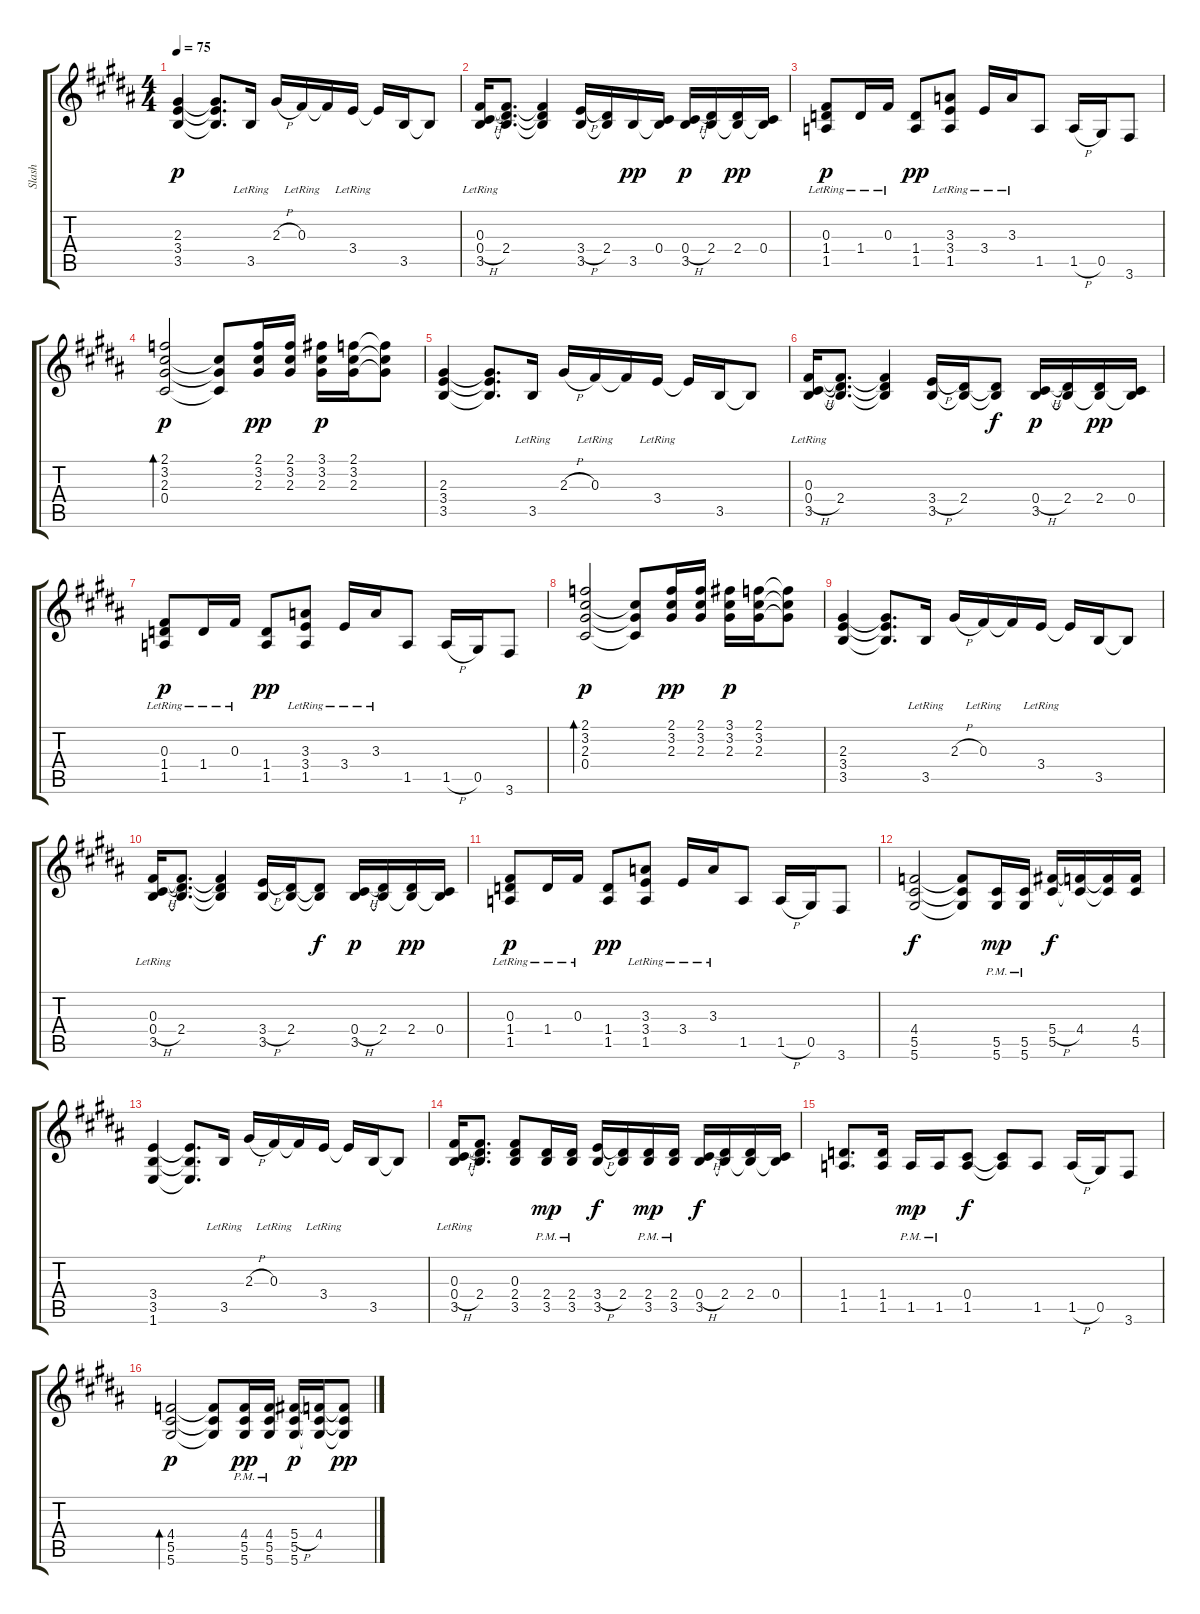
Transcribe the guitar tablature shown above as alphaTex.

\track ("Slash" "Slash") {instrument overdrivenguitar}
\staff {score tabs}
\tuning (Eb4 Bb3 Gb3 Db3 Ab2 Eb2) {hide}
\ts (4 4)
\tempo 75
\clef g2
\ks b
(2.3 3.4 3.5).4{dy p} (2.3{t} 3.4{t} 3.5{t}).8{d} 3.5{lr}.16 2.3{h}.16 0.3{lr}.16 0.3{t}.16 3.4{lr}.16 3.4{t}.16 3.5.16 3.5{t}.8 |
(0.3{lr} 0.4{h} 3.5{lr}).16 (0.3{t} 2.4 3.5{t}).8{d} (0.3{t} 2.4{t} 3.5{t}).4 (3.4{h} 3.5).16 (2.4 3.5{t}).16 3.5.16{dy pp} (0.4 3.5{t}).16 (0.4{h} 3.5).16{dy p} (2.4 3.5{t}).16 (2.4 3.5{t}).16{dy pp} (0.4 3.5{t}).16 |
(0.3{lr} 1.4{lr} 1.5{lr}).8{dy p} 1.4{lr}.16 0.3{lr}.16 (1.4 1.5).8{dy pp} (3.3{lr} 3.4{lr} 1.5{lr}).8 3.4{lr}.16 3.3{lr}.16 1.5.8 1.5{h}.16 0.5.16 3.6.8 |
(2.1 3.2 2.3 0.4).2{bd 120 dy p} (3.2{t} 2.3{t} 0.4{t}).8 (2.1 3.2 2.3).16{dy pp} (2.1 3.2 2.3).16 (3.1 3.2 2.3).16{dy p} (2.1 3.2 2.3).16 (2.1{t} 3.2{t} 2.3{t}).8 |
(2.3 3.4 3.5).4 (2.3{t} 3.4{t} 3.5{t}).8{d} 3.5{lr}.16 2.3{h}.16 0.3{lr}.16 0.3{t}.16 3.4{lr}.16 3.4{t}.16 3.5.16 3.5{t}.8 |
(0.3{lr} 0.4{h} 3.5{lr}).16 (0.3{t} 2.4 3.5{t}).8{d} (0.3{t} 2.4{t} 3.5{t}).4 (3.4{h} 3.5).16 (2.4 3.5{t}).16 (2.4{t} 3.5{t}).8{dy f} (0.4{h} 3.5).16{dy p} (2.4 3.5{t}).16 (2.4 3.5{t}).16{dy pp} (0.4 3.5{t}).16 |
(0.3{lr} 1.4{lr} 1.5{lr}).8{dy p} 1.4{lr}.16 0.3{lr}.16 (1.4 1.5).8{dy pp} (3.3{lr} 3.4{lr} 1.5{lr}).8 3.4{lr}.16 3.3{lr}.16 1.5.8 1.5{h}.16 0.5.16 3.6.8 |
(2.1 3.2 2.3 0.4).2{bd 120 dy p} (3.2{t} 2.3{t} 0.4{t}).8 (2.1 3.2 2.3).16{dy pp} (2.1 3.2 2.3).16 (3.1 3.2 2.3).16{dy p} (2.1 3.2 2.3).16 (2.1{t} 3.2{t} 2.3{t}).8 |
(2.3 3.4 3.5).4 (2.3{t} 3.4{t} 3.5{t}).8{d} 3.5{lr}.16 2.3{h}.16 0.3{lr}.16 0.3{t}.16 3.4{lr}.16 3.4{t}.16 3.5.16 3.5{t}.8 |
(0.3{lr} 0.4{h} 3.5{lr}).16 (0.3{t} 2.4 3.5{t}).8{d} (0.3{t} 2.4{t} 3.5{t}).4 (3.4{h} 3.5).16 (2.4 3.5{t}).16 (2.4{t} 3.5{t}).8{dy f} (0.4{h} 3.5).16{dy p} (2.4 3.5{t}).16 (2.4 3.5{t}).16{dy pp} (0.4 3.5{t}).16 |
(0.3{lr} 1.4{lr} 1.5{lr}).8{dy p} 1.4{lr}.16 0.3{lr}.16 (1.4 1.5).8{dy pp} (3.3{lr} 3.4{lr} 1.5{lr}).8 3.4{lr}.16 3.3{lr}.16 1.5.8 1.5{h}.16 0.5.16 3.6.8 |
(4.4 5.5 5.6).2{dy f} (4.4{t} 5.5{t} 5.6{t}).8 (5.5{pm} 5.6{pm}).16{dy mp} (5.5{pm} 5.6{pm}).16 (5.4{h} 5.5).16{dy f} (4.4 5.5{t}).16 (4.4{t} 5.5{t}).16 (4.4 5.5).16 |
(3.4 3.5 1.6).4 (3.4{t} 3.5{t} 1.6{t}).8{d} 3.5{lr}.16 2.3{h}.16 0.3{lr}.16 0.3{t}.16 3.4{lr}.16 3.4{t}.16 3.5.16 3.5{t}.8 |
(0.3{lr} 0.4{h} 3.5{lr}).16 (0.3{t} 2.4 3.5{t}).8{d} (0.3 2.4 3.5).8 (2.4{pm} 3.5{pm}).16{dy mp} (2.4{pm} 3.5{pm}).16 (3.4{h} 3.5).16{dy f} (2.4 3.5{t}).16 (2.4{pm} 3.5{pm}).16{dy mp} (2.4{pm} 3.5{pm}).16 (0.4{h} 3.5).16{dy f} (2.4 3.5{t}).16 (2.4 3.5{t}).16 (0.4 3.5{t}).16 |
(1.4 1.5).8{d} (1.4 1.5).16 1.5{pm}.16{dy mp} 1.5{pm}.16 (0.4 1.5).8{dy f} (0.4{t} 1.5{t}).8 1.5.8 1.5{h}.16 0.5.16 3.6.8 |
(4.4 5.5 5.6).2{bd 120 dy p} (4.4{t} 5.5{t} 5.6{t}).8 (4.4{pm} 5.5{pm} 5.6{pm}).16{dy pp} (4.4{pm} 5.5{pm} 5.6{pm}).16 (5.4{h} 5.5 5.6).16{dy p} (4.4 5.5{t} 5.6{t}).16 (4.4{t} 5.5{t} 5.6{t}).8{dy pp}
